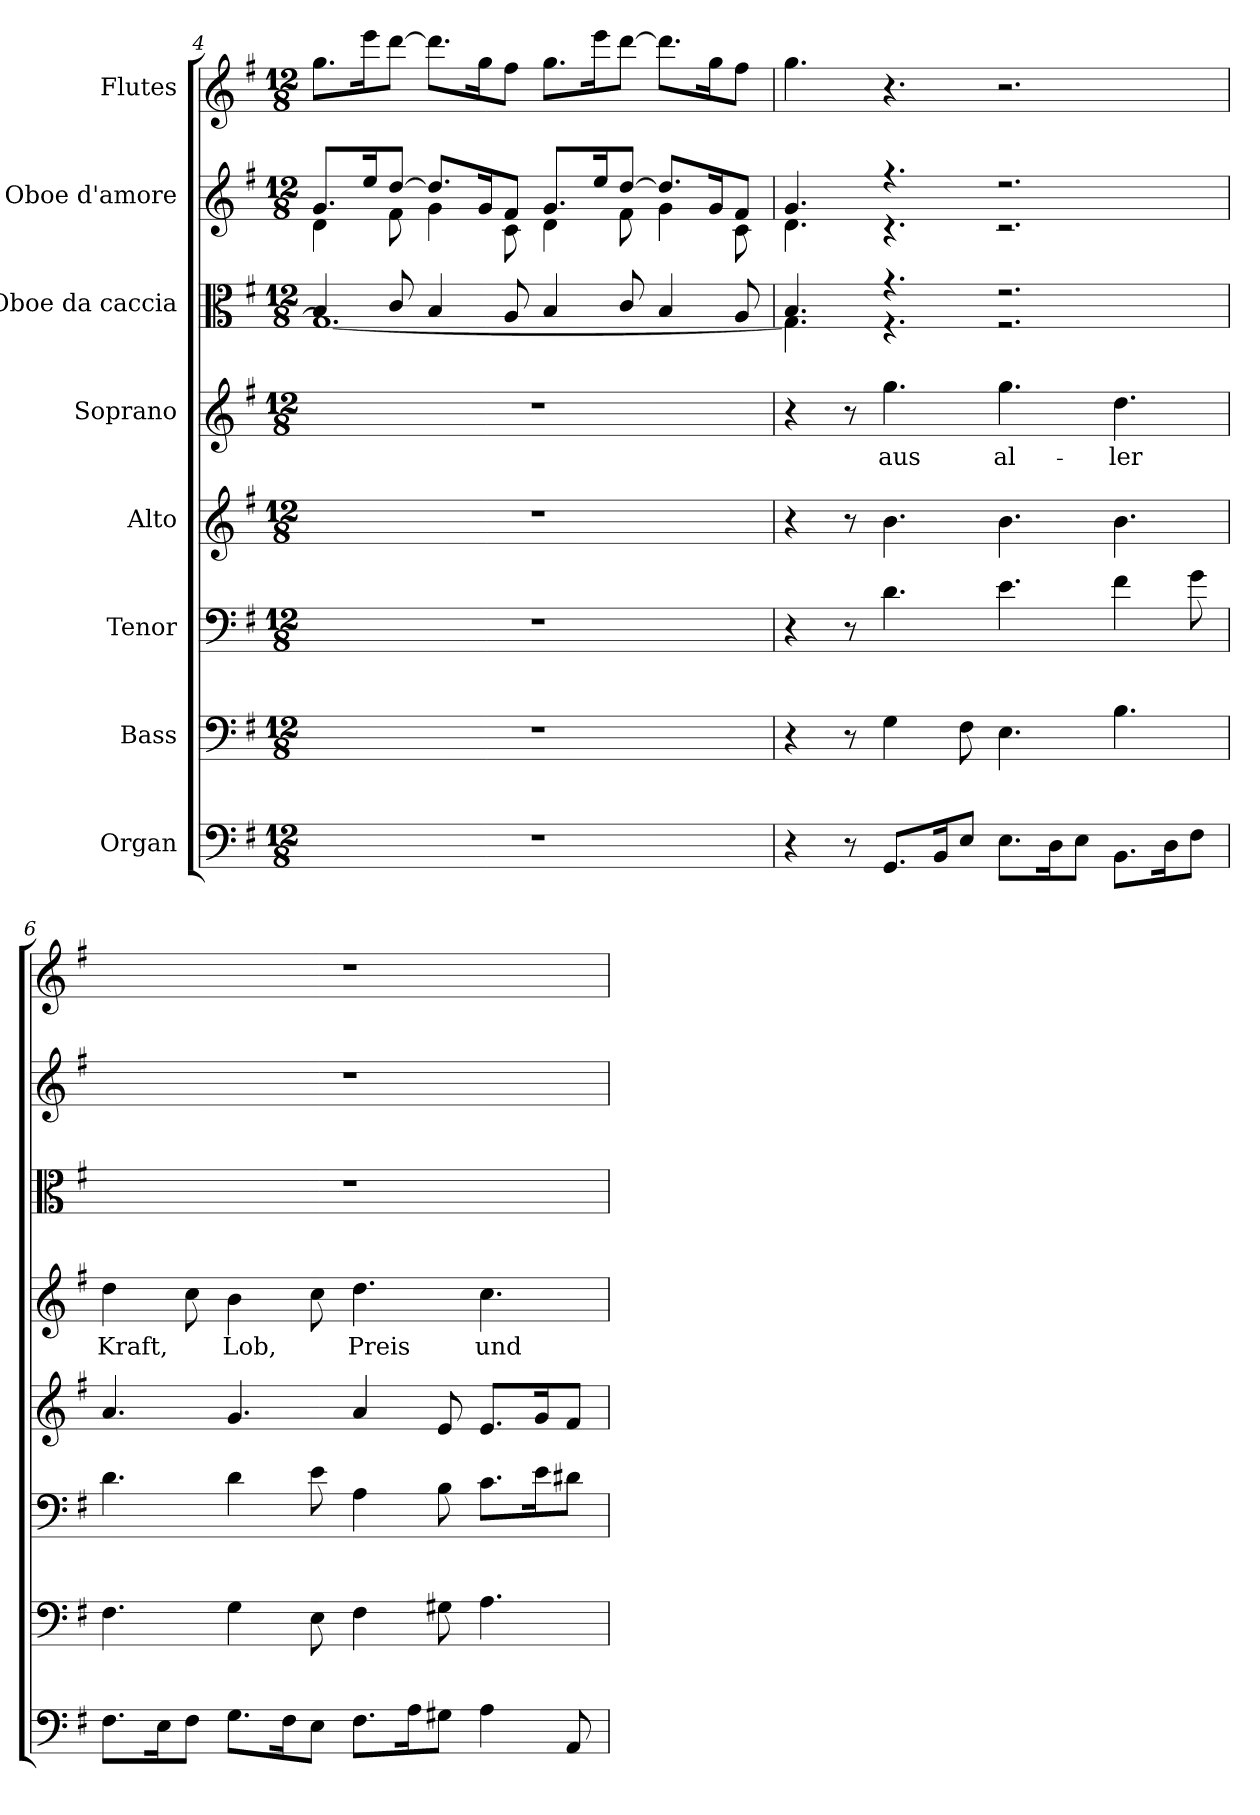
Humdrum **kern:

**kern	**kern	**kern	**kern	**kern	**text	**kern	**kern	**kern
*part8	*part7	*part6	*part5	*part4	*part4	*part3	*part2	*part1
*staff8	*staff7	*staff6	*staff5	*staff4	*staff4	*staff3	*staff2	*staff1
*I"Organ	*I"Bass	*I"Tenor	*I"Alto	*I"Soprano	*	*I"Oboe da caccia	*I"Oboe d'amore	*I"Flutes
!!LO:PB:g=z
*clefF4	*clefF4	*clefF4	*clefG2	*clefG2	*	*clefC3	*clefG2	*clefG2
*k[f#]	*k[f#]	*k[f#]	*k[f#]	*k[f#]	*	*k[f#]	*k[f#]	*k[f#]
*G:	*G:	*G:	*G:	*G:	*	*G:	*G:	*G:
*M12/8	*M12/8	*M12/8	*M12/8	*M12/8	*	*M12/8	*M12/8	*M12/8
=4	=4	=4	=4	=4	=4	=4	=4	=4
*	*	*	*	*	*	*^	*^	*
1.r	1.r	1.r	1.r	1.r	.	4B/	1.G_	8.g/L	4d\	8.gg\L
.	.	.	.	.	.	.	.	16ee/K	.	16eee\K
.	.	.	.	.	.	8c/	.	[8dd/J	8f#\	[8ddd\J
.	.	.	.	.	.	4B/	.	8.dd/L]	4g\	8.ddd\L]
.	.	.	.	.	.	.	.	16g/K	.	16gg\K
.	.	.	.	.	.	8A/	.	8f#/J	8c\	8ff#\J
.	.	.	.	.	.	4B/	.	8.g/L	4d\	8.gg\L
.	.	.	.	.	.	.	.	16ee/K	.	16eee\K
.	.	.	.	.	.	8c/	.	[8dd/J	8f#\	[8ddd\J
.	.	.	.	.	.	4B/	.	8.dd/L]	4g\	8.ddd\L]
.	.	.	.	.	.	.	.	16g/K	.	16gg\K
.	.	.	.	.	.	8A/	.	8f#/J	8c\	8ff#\J
=5	=5	=5	=5	=5	=5	=5	=5	=5	=5	=5
4r	4r	4r	4r	4r	.	4.B/	4.G\]	4.g/	4.d\	4.gg\
8r	8r	8r	8r	8r	.	.	.	.	.	.
!	!	!	!	!	!LO:LY:b	!	!	!	!	!
8.GG/L	4G\	4.d\	4.b\	4.gg\	aus	4.r	4.r	4.r	4.r	4.r
16BB/K	.	.	.	.	.	.	.	.	.	.
8E/J	8F#\	.	.	.	.	.	.	.	.	.
!	!	!	!	!	!LO:LY:b	!	!	!	!	!
8.E\L	4.E\	4.e\	4.b\	4.gg\	al-	2.r	2.r	2.r	2.r	2.r
16D\K	.	.	.	.	.	.	.	.	.	.
8E\J	.	.	.	.	.	.	.	.	.	.
!	!	!	!	!	!LO:LY:b	!	!	!	!	!
8.BB\L	4.B\	4f#\	4.b\	4.dd\	-ler	.	.	.	.	.
16D\K	.	.	.	.	.	.	.	.	.	.
8F#\J	.	8g\	.	.	.	.	.	.	.	.
*	*	*	*	*	*	*v	*v	*	*	*
*	*	*	*	*	*	*	*v	*v	*
=6	=6	=6	=6	=6	=6	=6	=6	=6
!	!	!	!	!	!LO:LY:b	!	!	!
8.F#\L	4.F#\	4.d\	4.a/	4dd\	Kraft,	1.r	1.r	1.r
16E\K	.	.	.	.	.	.	.	.
8F#\J	.	.	.	8cc\	.	.	.	.
!	!	!	!	!	!LO:LY:b	!	!	!
8.G\L	4G\	4d\	4.g/	4b\	Lob,	.	.	.
16F#\K	.	.	.	.	.	.	.	.
8E\J	8E\	8e\	.	8cc\	.	.	.	.
!	!	!	!	!	!LO:LY:b	!	!	!
8.F#\L	4F#\	4A\	4a/	4.dd\	Preis	.	.	.
16A\K	.	.	.	.	.	.	.	.
8G#X\J	8G#X\	8B\	8e/	.	.	.	.	.
!	!	!	!	!	!LO:LY:b	!	!	!
4A\	4.A\	8.c\L	8.e/L	4.cc\	und	.	.	.
.	.	16e\K	16g/K	.	.	.	.	.
8AA/	.	8d#X\J	8f#/J	.	.	.	.	.
=	=	=	=	=	=	=	=	=
*-	*-	*-	*-	*-	*-	*-	*-	*-
